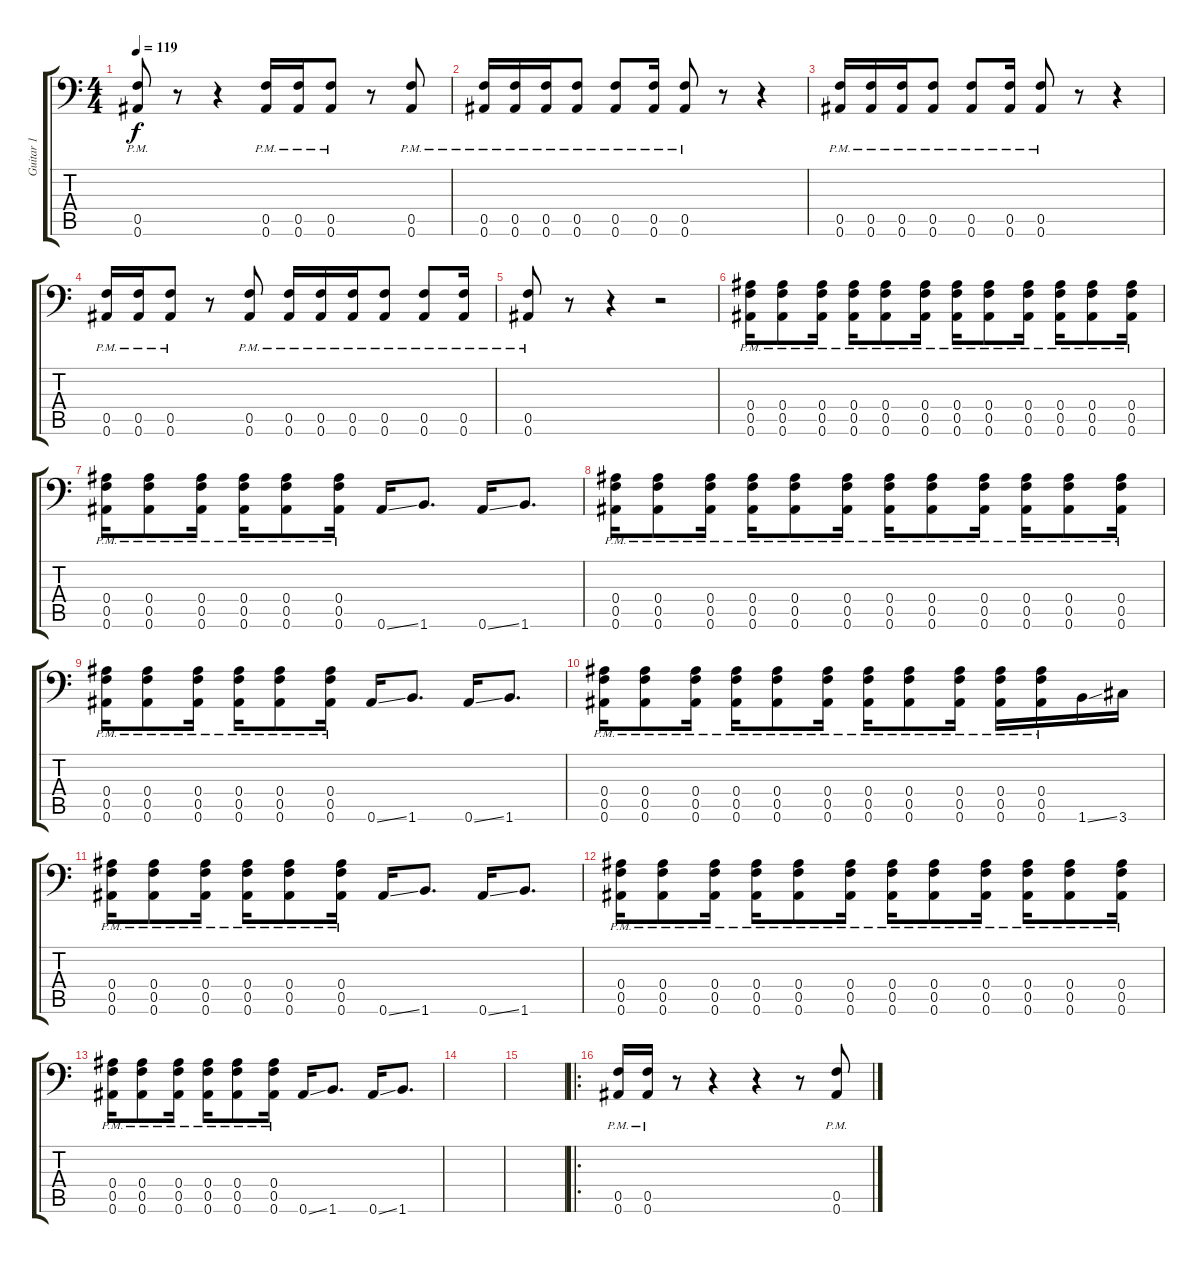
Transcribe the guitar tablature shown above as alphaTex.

\track ("Guitar 1" "Guitar 1") {instrument distortionguitar}
\staff {score tabs}
\tuning (C4 G3 Eb3 Bb2 F2 Bb1) {hide}
\ts (4 4)
\tempo 119
\clef f4
\ks c
(0.5{pm} 0.6{pm}).8{dy f} r.8 r.4 (0.5{pm} 0.6{pm}).16 (0.5{pm} 0.6{pm}).16 (0.5{pm} 0.6{pm}).8 r.8 (0.5{pm} 0.6{pm}).8 |
(0.5{pm} 0.6{pm}).16 (0.5{pm} 0.6{pm}).16 (0.5{pm} 0.6{pm}).16 (0.5{pm} 0.6{pm}).8 (0.5{pm} 0.6{pm}).8 (0.5{pm} 0.6{pm}).16 (0.5{pm} 0.6{pm}).8 r.8 r.4 |
(0.5{pm} 0.6{pm}).16 (0.5{pm} 0.6{pm}).16 (0.5{pm} 0.6{pm}).16 (0.5{pm} 0.6{pm}).8 (0.5{pm} 0.6{pm}).8 (0.5{pm} 0.6{pm}).16 (0.5{pm} 0.6{pm}).8 r.8 r.4 |
(0.5{pm} 0.6{pm}).16 (0.5{pm} 0.6{pm}).16 (0.5{pm} 0.6{pm}).8 r.8 (0.5{pm} 0.6{pm}).8 (0.5{pm} 0.6{pm}).16 (0.5{pm} 0.6{pm}).16 (0.5{pm} 0.6{pm}).16 (0.5{pm} 0.6{pm}).8 (0.5{pm} 0.6{pm}).8 (0.5{pm} 0.6{pm}).16 |
(0.5{pm} 0.6{pm}).8 r.8 r.4 r.2 |
(0.4{pm} 0.5{pm} 0.6{pm}).16 (0.4{pm} 0.5{pm} 0.6{pm}).8 (0.4{pm} 0.5{pm} 0.6{pm}).16 (0.4{pm} 0.5{pm} 0.6{pm}).16 (0.4{pm} 0.5{pm} 0.6{pm}).8 (0.4{pm} 0.5{pm} 0.6{pm}).16 (0.4{pm} 0.5{pm} 0.6{pm}).16 (0.4{pm} 0.5{pm} 0.6{pm}).8 (0.4{pm} 0.5{pm} 0.6{pm}).16 (0.4{pm} 0.5{pm} 0.6{pm}).16 (0.4{pm} 0.5{pm} 0.6{pm}).8 (0.4{pm} 0.5{pm} 0.6{pm}).16 |
(0.4{pm} 0.5{pm} 0.6{pm}).16 (0.4{pm} 0.5{pm} 0.6{pm}).8 (0.4{pm} 0.5{pm} 0.6{pm}).16 (0.4{pm} 0.5{pm} 0.6{pm}).16 (0.4{pm} 0.5{pm} 0.6{pm}).8 (0.4{pm} 0.5{pm} 0.6{pm}).16 0.6{ss}.16 1.6.8{d} 0.6{ss}.16 1.6.8{d} |
(0.4{pm} 0.5{pm} 0.6{pm}).16 (0.4{pm} 0.5{pm} 0.6{pm}).8 (0.4{pm} 0.5{pm} 0.6{pm}).16 (0.4{pm} 0.5{pm} 0.6{pm}).16 (0.4{pm} 0.5{pm} 0.6{pm}).8 (0.4{pm} 0.5{pm} 0.6{pm}).16 (0.4{pm} 0.5{pm} 0.6{pm}).16 (0.4{pm} 0.5{pm} 0.6{pm}).8 (0.4{pm} 0.5{pm} 0.6{pm}).16 (0.4{pm} 0.5{pm} 0.6{pm}).16 (0.4{pm} 0.5{pm} 0.6{pm}).8 (0.4{pm} 0.5{pm} 0.6{pm}).16 |
(0.4{pm} 0.5{pm} 0.6{pm}).16 (0.4{pm} 0.5{pm} 0.6{pm}).8 (0.4{pm} 0.5{pm} 0.6{pm}).16 (0.4{pm} 0.5{pm} 0.6{pm}).16 (0.4{pm} 0.5{pm} 0.6{pm}).8 (0.4{pm} 0.5{pm} 0.6{pm}).16 0.6{ss}.16 1.6.8{d} 0.6{ss}.16 1.6.8{d} |
(0.4{pm} 0.5{pm} 0.6{pm}).16 (0.4{pm} 0.5{pm} 0.6{pm}).8 (0.4{pm} 0.5{pm} 0.6{pm}).16 (0.4{pm} 0.5{pm} 0.6{pm}).16 (0.4{pm} 0.5{pm} 0.6{pm}).8 (0.4{pm} 0.5{pm} 0.6{pm}).16 (0.4{pm} 0.5{pm} 0.6{pm}).16 (0.4{pm} 0.5{pm} 0.6{pm}).8 (0.4{pm} 0.5{pm} 0.6{pm}).16 (0.4{pm} 0.5{pm} 0.6{pm}).16 (0.4{pm} 0.5{pm} 0.6{pm}).16 1.6{ss}.16 3.6.16 |
(0.4{pm} 0.5{pm} 0.6{pm}).16 (0.4{pm} 0.5{pm} 0.6{pm}).8 (0.4{pm} 0.5{pm} 0.6{pm}).16 (0.4{pm} 0.5{pm} 0.6{pm}).16 (0.4{pm} 0.5{pm} 0.6{pm}).8 (0.4{pm} 0.5{pm} 0.6{pm}).16 0.6{ss}.16 1.6.8{d} 0.6{ss}.16 1.6.8{d} |
(0.4{pm} 0.5{pm} 0.6{pm}).16 (0.4{pm} 0.5{pm} 0.6{pm}).8 (0.4{pm} 0.5{pm} 0.6{pm}).16 (0.4{pm} 0.5{pm} 0.6{pm}).16 (0.4{pm} 0.5{pm} 0.6{pm}).8 (0.4{pm} 0.5{pm} 0.6{pm}).16 (0.4{pm} 0.5{pm} 0.6{pm}).16 (0.4{pm} 0.5{pm} 0.6{pm}).8 (0.4{pm} 0.5{pm} 0.6{pm}).16 (0.4{pm} 0.5{pm} 0.6{pm}).16 (0.4{pm} 0.5{pm} 0.6{pm}).8 (0.4{pm} 0.5{pm} 0.6{pm}).16 |
(0.4{pm} 0.5{pm} 0.6{pm}).16 (0.4{pm} 0.5{pm} 0.6{pm}).8 (0.4{pm} 0.5{pm} 0.6{pm}).16 (0.4{pm} 0.5{pm} 0.6{pm}).16 (0.4{pm} 0.5{pm} 0.6{pm}).8 (0.4{pm} 0.5{pm} 0.6{pm}).16 0.6{ss}.16 1.6.8{d} 0.6{ss}.16 1.6.8{d} |
|
|
\ro
(0.5{pm} 0.6{pm}).16 (0.5{pm} 0.6{pm}).16 r.8 r.4 r.4 r.8 (0.5{pm} 0.6{pm}).8
